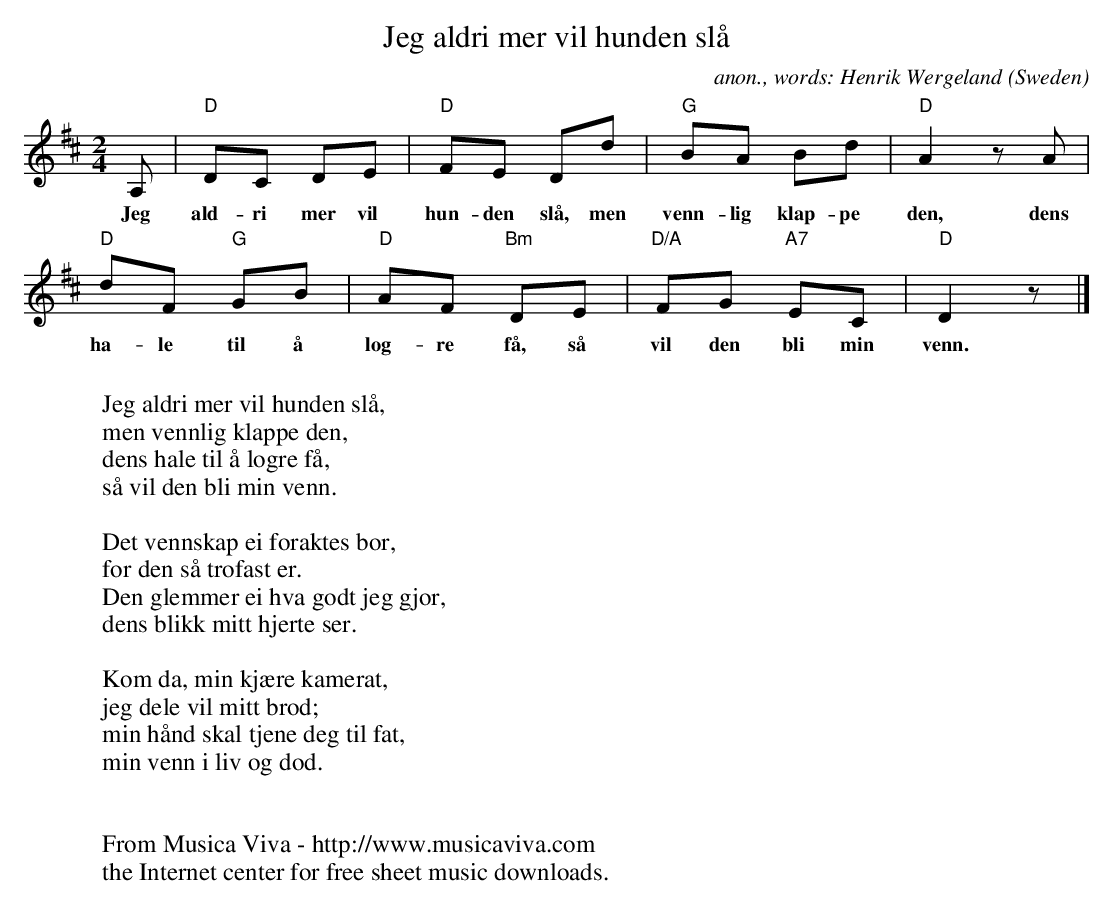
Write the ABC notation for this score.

X:1
T:Jeg aldri mer vil hunden sl\aa
C:anon., words: Henrik Wergeland
O:Sweden
M:2/4
L:1/8
K:D
A,|"D"DC DE|"D"FE Dd|"G"BA Bd|"D"A2 z A|
w:Jeg ald-ri mer vil hun-den sl\aa, men venn-lig klap-pe den, dens
"D"dF "G"GB|"D"AF "Bm"DE|"D/A"FG "A7"EC|"D"D2 z|]
w:ha-le til \aa log-re f\aa, s\aa vil den bli min venn.
W:
W:Jeg aldri mer vil hunden sl\aa,
W:men vennlig klappe den,
W:dens hale til \aa logre f\aa,
W:s\aa vil den bli min venn.
W:
W:Det vennskap ei foraktes b\or,
W:for den s\aa trofast er.
W:Den glemmer ei hva godt jeg gj\or,
W:dens blikk mitt hjerte ser.
W:
W:Kom da, min kj\aere kamerat,
W:jeg dele vil mitt br\od;
W:min h\aand skal tjene deg til fat,
W:min venn i liv og d\od.
W:
W:
W:  From Musica Viva - http://www.musicaviva.com
W:  the Internet center for free sheet music downloads.
